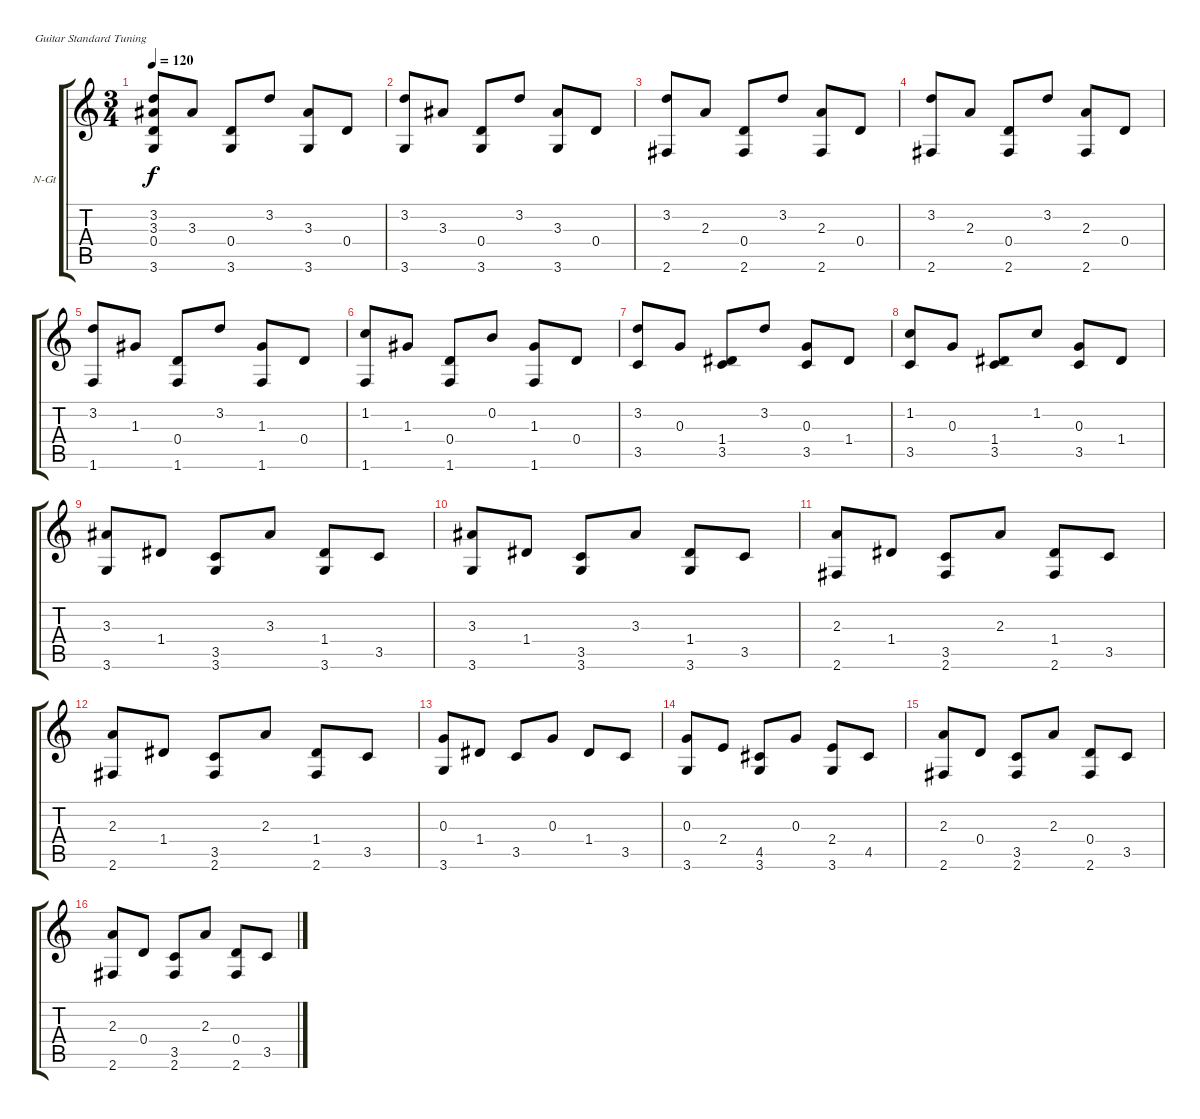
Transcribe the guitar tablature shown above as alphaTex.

\bracketExtendMode groupsimilarinstruments
\firstSystemTrackNameOrientation horizontal
\otherSystemsTrackNameOrientation horizontal
\track ("Pista 1" "N-Gt") {instrument acousticguitarnylon}
\staff {score tabs}
\tuning (E4 B3 G3 D3 A2 E2)
\ts (3 4)
\tempo 120
\clef g2
\ks c
(3.2 3.3 0.4 3.6).8{dy f instrument acousticguitarnylon} 3.3.8 (0.4 3.6).8 3.2.8 (3.3 3.6).8 0.4.8 |
(3.2 3.6).8 3.3.8 (0.4 3.6).8 3.2.8 (3.3 3.6).8 0.4.8 |
(3.2 2.6).8 2.3.8 (0.4 2.6).8 3.2.8 (2.3 2.6).8 0.4.8 |
(3.2 2.6).8 2.3.8 (0.4 2.6).8 3.2.8 (2.3 2.6).8 0.4.8 |
(3.2 1.6).8 1.3.8 (0.4 1.6).8 3.2.8 (1.3 1.6).8 0.4.8 |
(1.2 1.6).8 1.3.8 (0.4 1.6).8 0.2.8 (1.3 1.6).8 0.4.8 |
(3.2 3.5).8 0.3.8 (1.4 3.5).8 3.2.8 (0.3 3.5).8 1.4.8 |
(1.2 3.5).8 0.3.8 (1.4 3.5).8 1.2.8 (0.3 3.5).8 1.4.8 |
(3.3 3.6).8 1.4.8 (3.5 3.6).8 3.3.8 (1.4 3.6).8 3.5.8 |
(3.3 3.6).8 1.4.8 (3.5 3.6).8 3.3.8 (1.4 3.6).8 3.5.8 |
(2.3 2.6).8 1.4.8 (3.5 2.6).8 2.3.8 (1.4 2.6).8 3.5.8 |
(2.3 2.6).8 1.4.8 (3.5 2.6).8 2.3.8 (1.4 2.6).8 3.5.8 |
(0.3 3.6).8 1.4.8 3.5.8 0.3.8 1.4.8 3.5.8 |
(0.3 3.6).8 2.4.8 (4.5 3.6).8 0.3.8 (2.4 3.6).8 4.5.8 |
(2.3 2.6).8 0.4.8 (3.5 2.6).8 2.3.8 (0.4 2.6).8 3.5.8 |
(2.3 2.6).8 0.4.8 (3.5 2.6).8 2.3.8 (0.4 2.6).8 3.5.8
